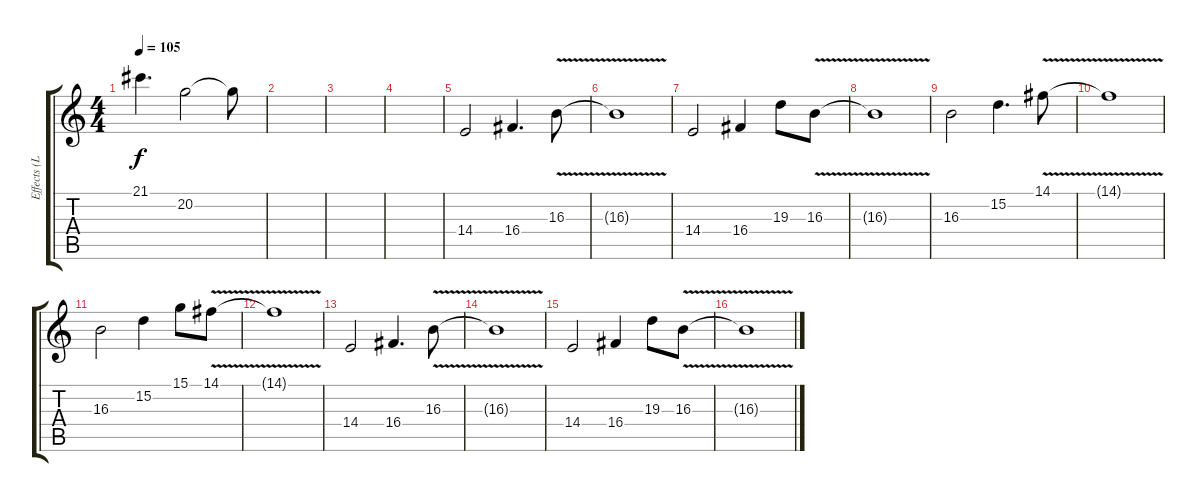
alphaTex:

\track ("Effects (Lead)" "Effects (L") {instrument pad3polysynth}
\staff {score tabs}
\tuning (E4 B3 G3 D3 A2 E2) {hide}
\ts (4 4)
\tempo 105
\clef g2
\ks c
21.1.4{d dy f} 20.2.2 20.2{t}.8 |
|
|
|
14.4.2 16.4.4{d} 16.3{v}.8 |
16.3{t}.1 |
14.4.2 16.4.4 19.3.8 16.3{v}.8 |
16.3{t}.1 |
16.3.2 15.2.4{d} 14.1{v}.8 |
14.1{t}.1 |
16.3.2 15.2.4 15.1.8 14.1{v}.8 |
14.1{t}.1 |
14.4.2 16.4.4{d} 16.3{v}.8 |
16.3{t}.1 |
14.4.2 16.4.4 19.3.8 16.3{v}.8 |
16.3{t}.1
